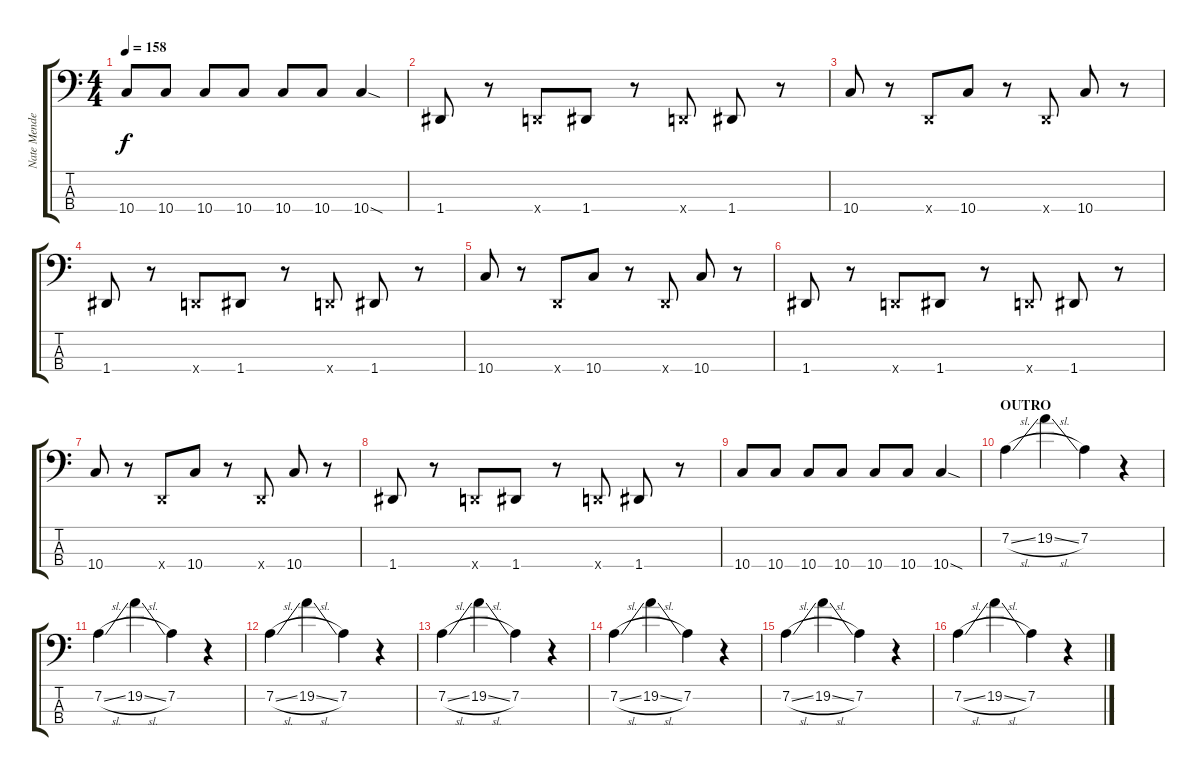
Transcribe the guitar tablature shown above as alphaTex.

\track ("Nate Mendel (Bass)" "Nate Mende") {instrument electricbasspick}
\staff {score tabs}
\tuning (G2 D2 A1 D1) {hide}
\ts (4 4)
\tempo 158
\clef f4
\ks c
10.4.8{dy f} 10.4.8 10.4.8 10.4.8 10.4.8 10.4.8 10.4{sod}.4 |
1.4.8 r.8 0.4{x}.8 1.4.8 r.8 0.4{x}.8 1.4.8 r.8 |
10.4.8 r.8 0.4{x}.8 10.4.8 r.8 0.4{x}.8 10.4.8 r.8 |
1.4.8 r.8 0.4{x}.8 1.4.8 r.8 0.4{x}.8 1.4.8 r.8 |
10.4.8 r.8 0.4{x}.8 10.4.8 r.8 0.4{x}.8 10.4.8 r.8 |
1.4.8 r.8 0.4{x}.8 1.4.8 r.8 0.4{x}.8 1.4.8 r.8 |
10.4.8 r.8 0.4{x}.8 10.4.8 r.8 0.4{x}.8 10.4.8 r.8 |
1.4.8 r.8 0.4{x}.8 1.4.8 r.8 0.4{x}.8 1.4.8 r.8 |
10.4.8 10.4.8 10.4.8 10.4.8 10.4.8 10.4.8 10.4{sod}.4 |
\section ("" "OUTRO")
7.2{sl}.4 19.2{sl}.4 7.2.4 r.4 |
7.2{sl}.4 19.2{sl}.4 7.2.4 r.4 |
7.2{sl}.4 19.2{sl}.4 7.2.4 r.4 |
7.2{sl}.4 19.2{sl}.4 7.2.4 r.4 |
7.2{sl}.4 19.2{sl}.4 7.2.4 r.4 |
7.2{sl}.4 19.2{sl}.4 7.2.4 r.4 |
7.2{sl}.4 19.2{sl}.4 7.2.4 r.4
